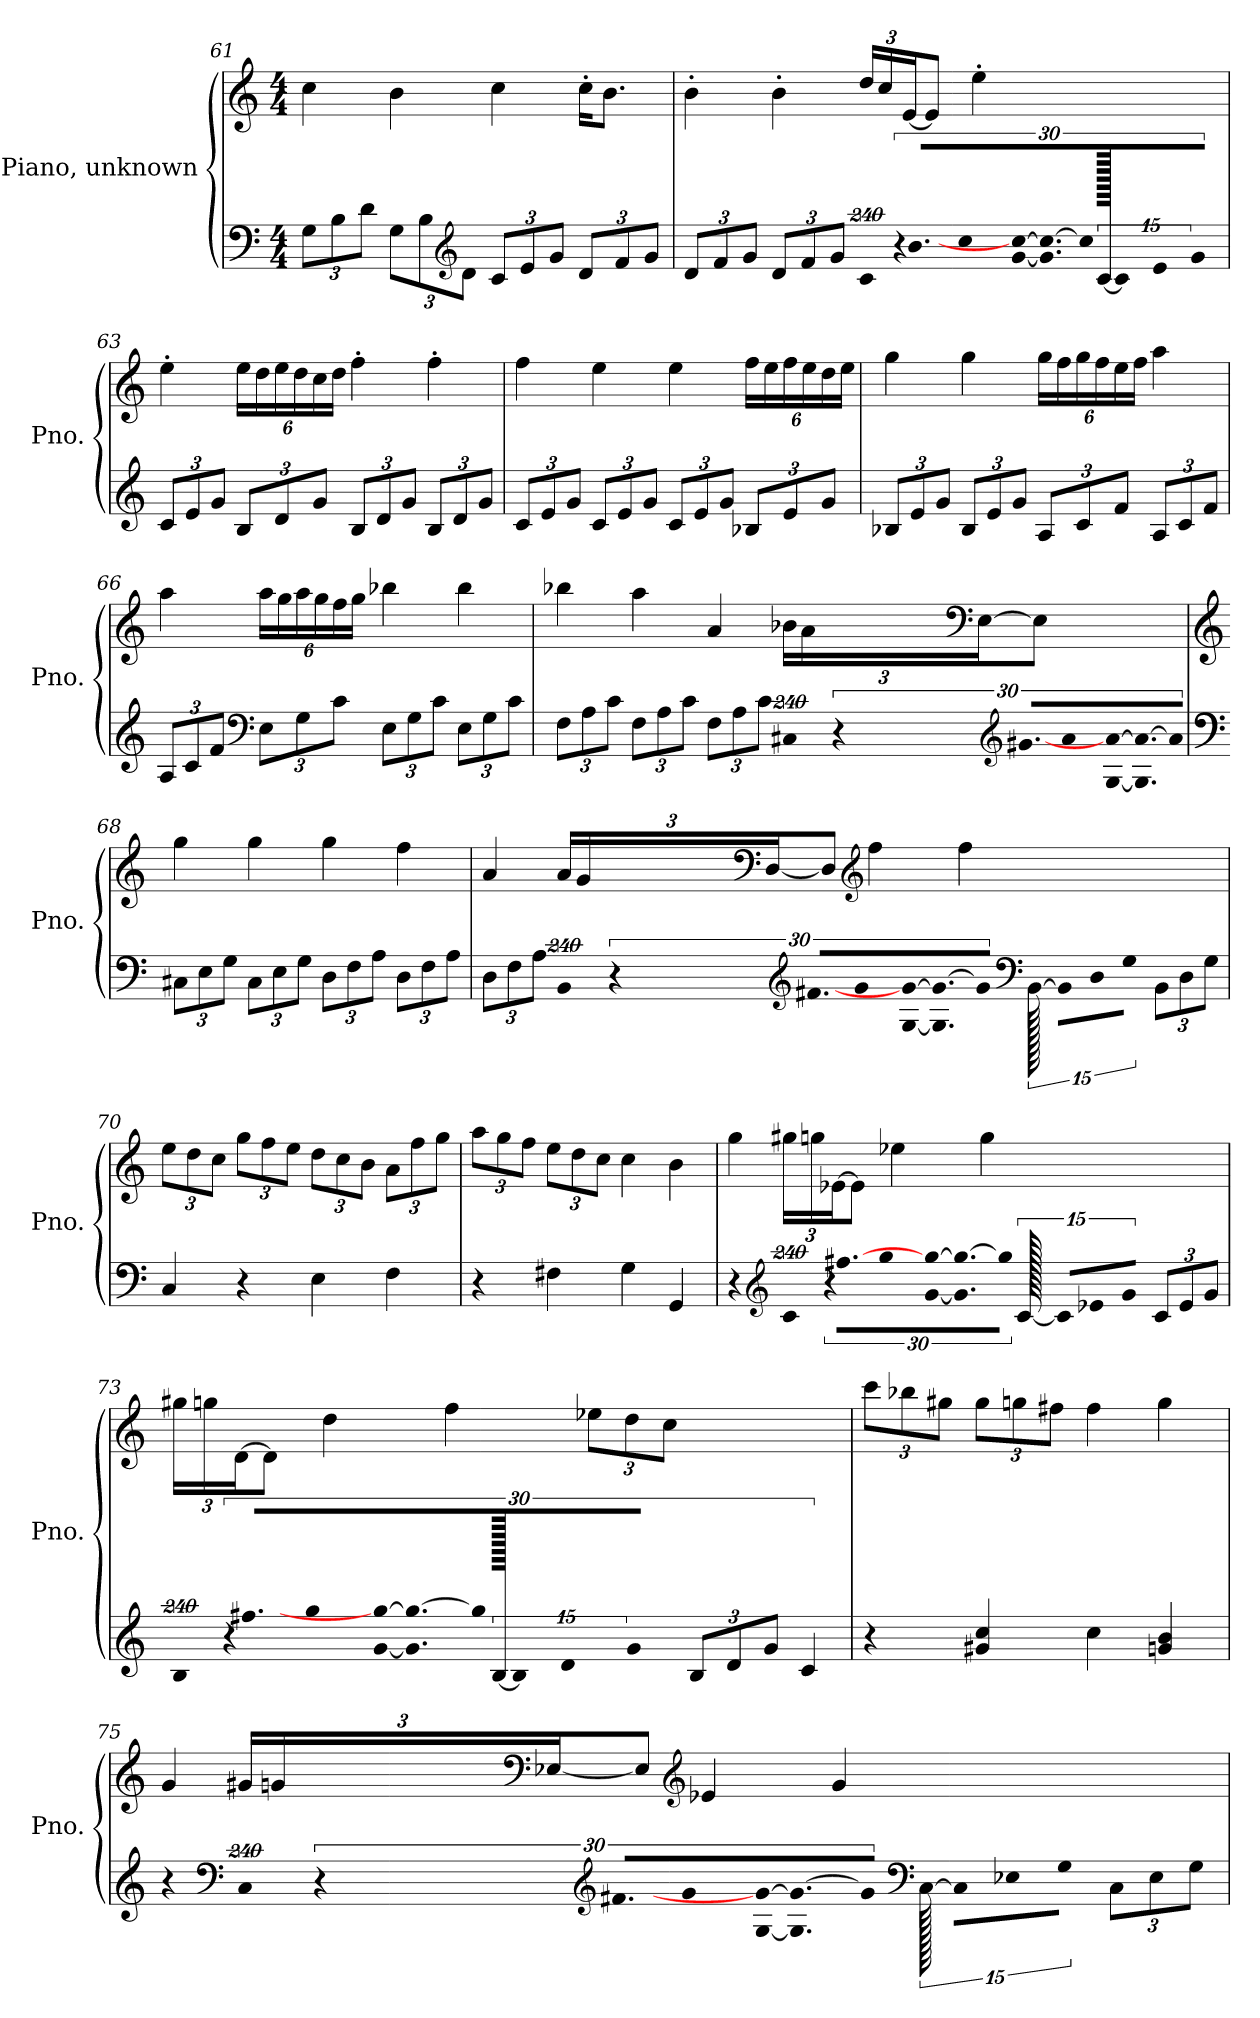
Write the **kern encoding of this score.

**kern	**kern
*part1	*part1
*staff2	*staff1
*I"Piano, unknown	*
*I'Pno.	*
!!LO:LB:g=z
*clefF4	*clefG2
*k[]	*k[]
*M4/4	*M4/4
*Xbrackettup	*
=61	=61
12G\L	4cc\
12B\	.
12d\J	.
12G\L	4b\
12B\	.
*clefG2	*
12d\J	.
12c/L	4cc\
12e/	.
12g/J	.
12d/L	16cc'\KL
.	8.b\J
12f/	.
12g/J	.
=62	=62
12d/L	4b'\
12f/	.
12g/J	.
12d/L	4b'\
12f/	.
12g/J	.
*brackettup	*
!LO:N:vis=16	!
*	*Xbrackettup
1920%137c/	24dd/LL
.	24cc/
!LO:N:vis=64	!
960%17r	.
.	[24e/J
!LO:N:vis=32.	!
1920%103b/LLL	.
.	8e/J]
!LO:N:vis=64	!
[960%17cc/L	.
1920ryy	.
!LO:N:vis=64	!
[960%17g/ 960%17cc/_J	.
!LO:N:vis=32.	!
1920%103g/] 1920%103cc/_	.
!LO:N:vis=64	!
960%17cc/JJK]	.
[1920c/	4ee'\
640%53c/]	.
12e/	.
12g/J	.
!!LO:LB:g=z
=63	=63
*Xbrackettup	*
12c/L	4ee'\
12e/	.
12g/J	.
12B/L	24ee\LL
.	24dd\
12d/	24ee\
.	24dd\
12g/J	24cc\
.	24dd\JJ
12B/L	4ff'\
12d/	.
12g/J	.
12B/L	4ff'\
12d/	.
12g/J	.
=64	=64
12c/L	4ff\
12e/	.
12g/J	.
12c/L	4ee\
12e/	.
12g/J	.
12c/L	4ee\
12e/	.
12g/J	.
12B-X/L	24ff\LL
.	24ee\
12e/	24ff\
.	24ee\
12g/J	24dd\
.	24ee\JJ
=65	=65
12B-X/L	4gg\
12e/	.
12g/J	.
12B-/L	4gg\
12e/	.
12g/J	.
12A/L	24gg\LL
.	24ff\
12c/	24gg\
.	24ff\
12f/J	24ee\
.	24ff\JJ
12A/L	4aa\
12c/	.
12f/J	.
!!LO:PB:g=z
=66	=66
12A/L	4aa\
12c/	.
12f/J	.
*clefF4	*
12E\L	24aa\LL
.	24gg\
12G\	24aa\
.	24gg\
12c\J	24ff\
.	24gg\JJ
12E\L	4bb-X\
12G\	.
12c\J	.
12E\L	4bb-\
12G\	.
12c\J	.
=67	=67
12F\L	4bb-X\
12A\	.
12c\J	.
12F\L	4aa\
12A\	.
12c\J	.
12F\L	4a/
12A\	.
12c\J	.
*brackettup	*
!LO:N:vis=16	!
1920%137C#X/	24b-X\LL
.	24a\
!LO:N:vis=64	!
960%17r	.
*	*clefF4
.	[24E\J
*clefG2	*
!LO:N:vis=32.	!
1920%103g#X/LLL	.
.	8E\J]
!LO:N:vis=64	!
[960%17a/L	.
1920ryy	.
!LO:N:vis=64	!
[960%17G/ 960%17a/_J	.
!LO:N:vis=32.	!
1920%103G/] 1920%103a/_	.
!LO:N:vis=64	!
960%17a/JJJk]	.
!!LO:LB:g=z
=68	=68
*clefF4	*clefG2
*Xbrackettup	*
12C#X\L	4gg\
12E\	.
12G\J	.
12C#\L	4gg\
12E\	.
12G\J	.
12D\L	4gg\
12F\	.
12A\J	.
12D\L	4ff\
12F\	.
12A\J	.
=69	=69
12D\L	4a/
12F\	.
12A\J	.
*brackettup	*
!LO:N:vis=16	!
1920%137BB/	24a/LL
.	24g/
!LO:N:vis=64	!
960%17r	.
*	*clefF4
.	[24D/J
*clefG2	*
!LO:N:vis=32.	!
1920%103f#X/LLL	.
.	8D/J]
!LO:N:vis=64	!
[960%17g/L	.
1920ryy	.
!LO:N:vis=64	!
[960%17G/ 960%17g/_J	.
!LO:N:vis=32.	!
1920%103G/] 1920%103g/_	.
!LO:N:vis=64	!
960%17g/JJJk]	.
*clefF4	*clefG2
[1920BB\	4ff\
640%53BB\L]	.
12D\	.
12G\J	.
*Xbrackettup	*
12BB\L	4ff\
12D\	.
12G\J	.
!!LO:LB:g=z
=70	=70
4C/	12ee\L
.	12dd\
.	12cc\J
4r	12gg\L
.	12ff\
.	12ee\J
4E\	12dd\L
.	12cc\
.	12b\J
4F\	12a\L
.	12ff\
.	12gg\J
=71	=71
4r	12aa\L
.	12gg\
.	12ff\J
4F#X\	12ee\L
.	12dd\
.	12cc\J
4G\	4cc\
4GG/	4b\
=72	=72
4r	4gg\
*clefG2	*
*brackettup	*
!LO:N:vis=16	!
1920%137c/	24gg#X\LL
.	24ggn\
!LO:N:vis=64	!
960%17r	.
.	[24e-X\J
!LO:N:vis=32.	!
1920%103ff#X\LLL	.
.	8e-\J]
!LO:N:vis=64	!
[960%17gg\L	.
1920ryy	.
!LO:N:vis=64	!
[960%17g\ 960%17gg\_J	.
!LO:N:vis=32.	!
1920%103g\] 1920%103gg\_	.
!LO:N:vis=64	!
960%17gg\JJJk]	.
[1920c/	4ee-X\
640%53c/L]	.
12e-X/	.
12g/J	.
*Xbrackettup	*
12c/L	4gg\
12e-/	.
12g/J	.
!!LO:LB:g=z
=73	=73
*brackettup	*
!LO:N:vis=16	!
1920%137B/	24gg#X\LL
.	24ggn\
!LO:N:vis=64	!
960%17r	.
.	[24d\J
!LO:N:vis=32.	!
1920%103ff#X/LLL	.
.	8d\J]
!LO:N:vis=64	!
[960%17gg/L	.
1920ryy	.
!LO:N:vis=64	!
[960%17g/ 960%17gg/_J	.
!LO:N:vis=32.	!
1920%103g/] 1920%103gg/_	.
!LO:N:vis=64	!
960%17gg/JJK]	.
[1920B/	4dd\
640%53B/]	.
12d/	.
12g/J	.
*Xbrackettup	*
12B/L	4ff\
12d/	.
12g/J	.
4c/	12ee-X\L
.	12dd\
.	12cc\J
=74	=74
4r	12ccc\L
.	12bb-X\
.	12gg#X\J
4g#X/ 4cc/	12gg#\L
.	12ggn\
.	12ff#X\J
4cc\	4ff#\
4gn/ 4b/	4gg\
!!LO:LB:g=z
=75	=75
4r	4g/
*clefF4	*
*brackettup	*
!LO:N:vis=16	!
1920%137C/	24g#X/LL
.	24gn/
!LO:N:vis=64	!
960%17r	.
*	*clefF4
.	[24E-X/J
*clefG2	*
!LO:N:vis=32.	!
1920%103f#X/LLL	.
.	8E-/J]
!LO:N:vis=64	!
[960%17g/L	.
1920ryy	.
!LO:N:vis=64	!
[960%17G/ 960%17g/_J	.
!LO:N:vis=32.	!
1920%103G/] 1920%103g/_	.
!LO:N:vis=64	!
960%17g/JJJk]	.
*clefF4	*clefG2
[1920C\	4e-X/
640%53C\L]	.
12E-X\	.
12G\J	.
*Xbrackettup	*
12C\L	4g/
12E-\	.
12G\J	.
=	=
*-	*-
